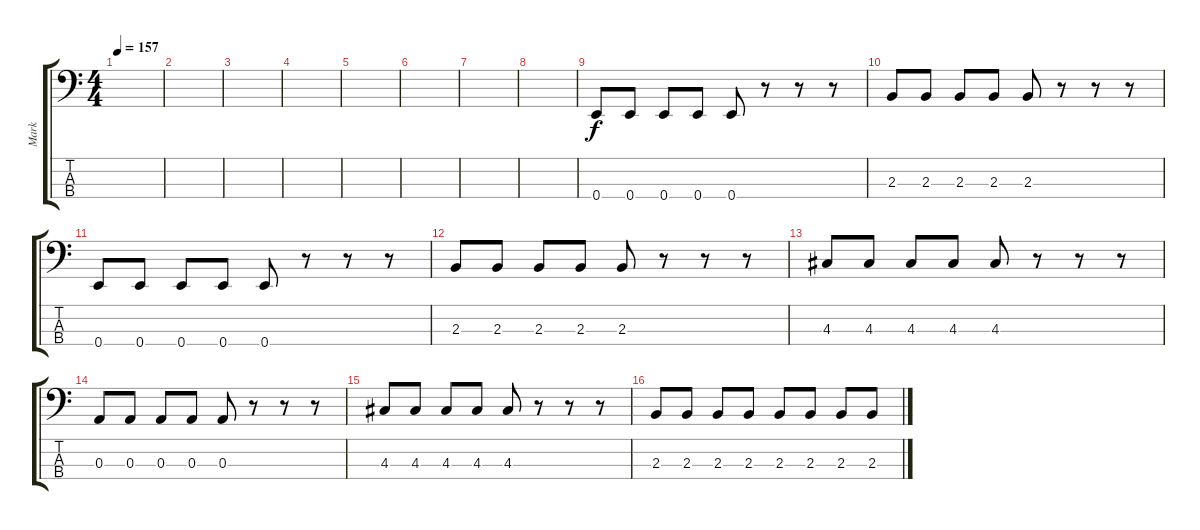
\track ("Mark" "Mark") {instrument electricbassfinger}
\staff {score tabs}
\tuning (G2 D2 A1 E1) {hide}
\ts (4 4)
\tempo 157
\clef f4
\ks c
|
|
|
|
|
|
|
|
0.4.8 0.4.8 0.4.8 0.4.8 0.4.8 r.8 r.8 r.8 |
2.3.8 2.3.8 2.3.8 2.3.8 2.3.8 r.8 r.8 r.8 |
0.4.8 0.4.8 0.4.8 0.4.8 0.4.8 r.8 r.8 r.8 |
2.3.8 2.3.8 2.3.8 2.3.8 2.3.8 r.8 r.8 r.8 |
4.3.8 4.3.8 4.3.8 4.3.8 4.3.8 r.8 r.8 r.8 |
0.3.8 0.3.8 0.3.8 0.3.8 0.3.8 r.8 r.8 r.8 |
4.3.8 4.3.8 4.3.8 4.3.8 4.3.8 r.8 r.8 r.8 |
2.3.8 2.3.8 2.3.8 2.3.8 2.3.8 2.3.8 2.3.8 2.3.8
